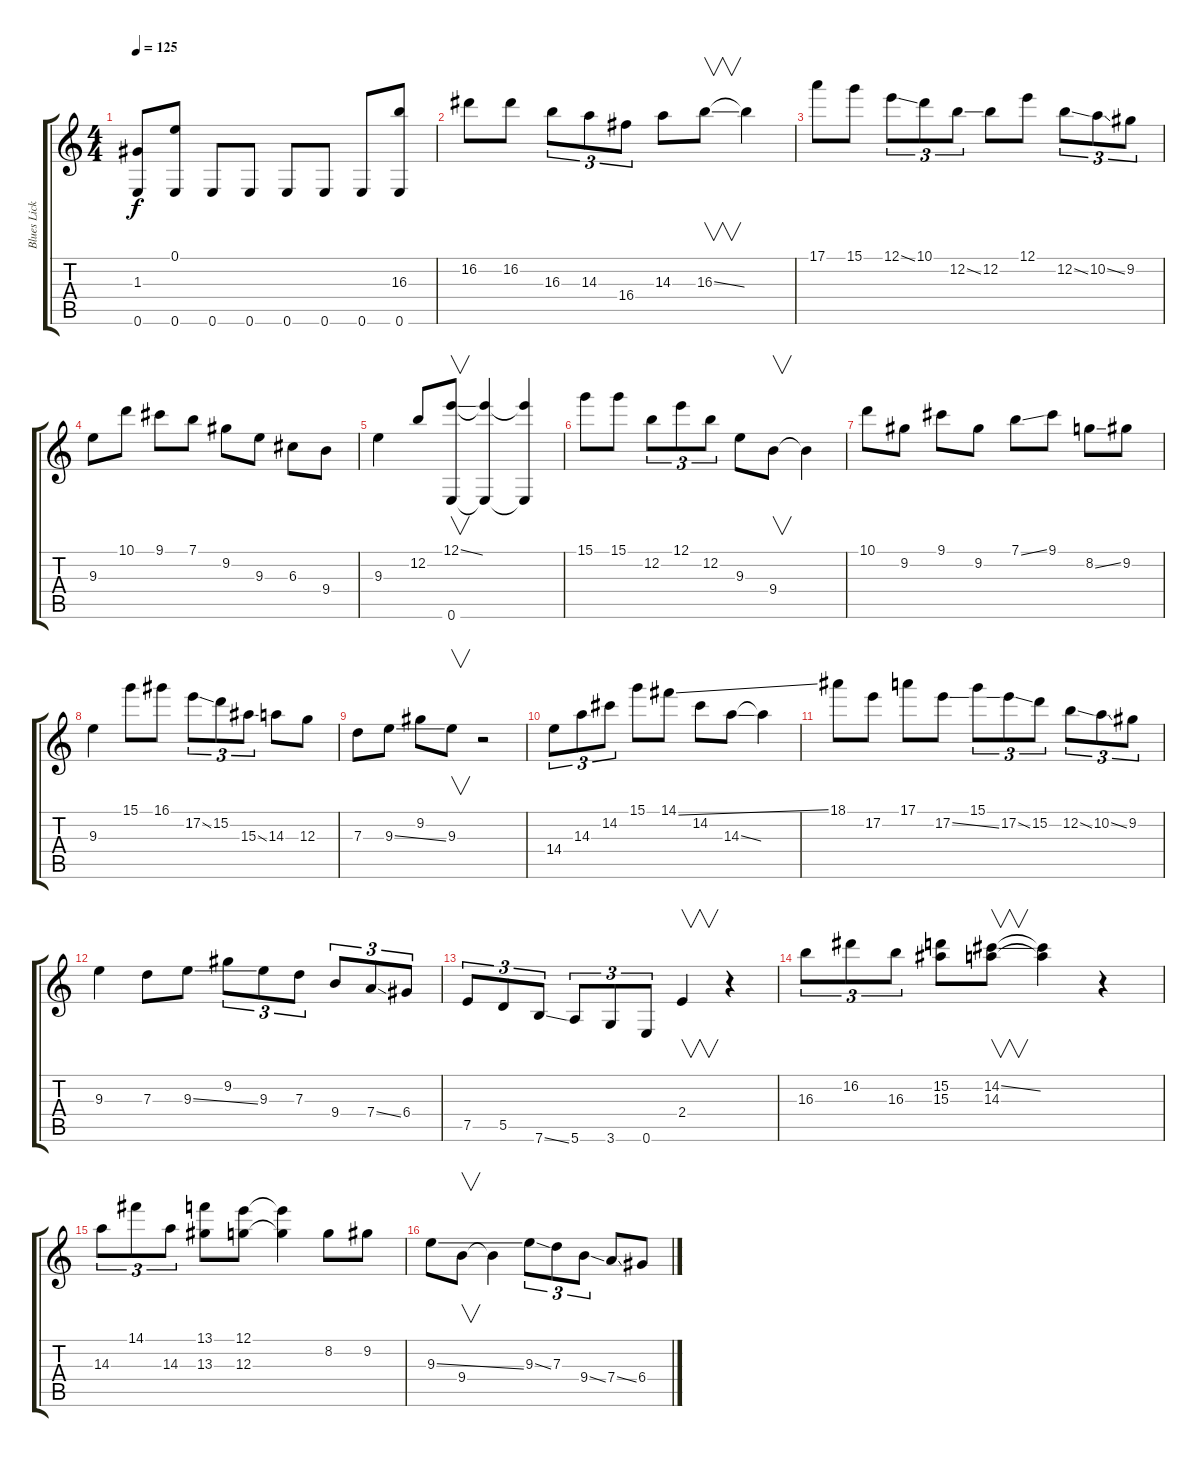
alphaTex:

\track ("Blues Licks" "Blues Lick") {instrument acousticguitarsteel}
\staff {score tabs}
\tuning (E4 B3 G3 D3 A2 E2) {hide}
\ts (4 4)
\tempo 125
\clef g2
\ks c
(1.3 0.6).8{dy f} (0.1 0.6).8 0.6.8 0.6.8 0.6.8 0.6.8 0.6.8 (16.3 0.6).8 |
16.2.8 16.2.8 16.3.8{tu (3 2)} 14.3.8{tu (3 2)} 16.4.8{tu (3 2)} 14.3.8 16.3{ss}.8{v} 16.3{t}.4 |
17.1.8 15.1.8 12.1{ss}.8{tu (3 2)} 10.1.8{tu (3 2)} 12.2{ss}.8{tu (3 2)} 12.2.8 12.1.8 12.2{ss}.8{tu (3 2)} 10.2{ss}.8{tu (3 2)} 9.2.8{tu (3 2)} |
9.3.8 10.1.8 9.1.8 7.1.8 9.2.8 9.3.8 6.3.8 9.4.8 |
9.3.4 12.2.8 (12.1{ss} 0.6).8{v} (12.1{t} 0.6{t}).4 (12.1{t} 0.6{t}).4 |
15.1.8 15.1.8 12.2.8{tu (3 2)} 12.1.8{tu (3 2)} 12.2.8{tu (3 2)} 9.3.8 9.4.8{v} 9.4{t}.4 |
10.1.8 9.2.8 9.1.8 9.2.8 7.1{ss}.8 9.1.8 8.2{ss}.8 9.2.8 |
9.3.4 15.1.8 16.1.8 17.2{ss}.8{tu (3 2)} 15.2.8{tu (3 2)} 15.3{ss}.8{tu (3 2)} 14.3.8 12.3.8 |
7.3.8 9.3{ss}.8 9.2.8 9.3.8{v} r.2 |
14.4.8{tu (3 2)} 14.3.8{tu (3 2)} 14.2.8{tu (3 2)} 15.1.8 14.1{ss}.8 14.2.8 14.3{ss}.8 14.3{t}.4 |
18.1.8 17.2.8 17.1.8 17.2{ss}.8 15.1.8{tu (3 2)} 17.2{ss}.8{tu (3 2)} 15.2.8{tu (3 2)} 12.2{ss}.8{tu (3 2)} 10.2{ss}.8{tu (3 2)} 9.2.8{tu (3 2)} |
9.3.4 7.3.8 9.3{ss}.8 9.2.8{tu (3 2)} 9.3.8{tu (3 2)} 7.3.8{tu (3 2)} 9.4.8{tu (3 2)} 7.4{ss}.8{tu (3 2)} 6.4.8{tu (3 2)} |
7.5.8{tu (3 2)} 5.5.8{tu (3 2)} 7.6{ss}.8{tu (3 2)} 5.6.8{tu (3 2)} 3.6.8{tu (3 2)} 0.6.8{tu (3 2)} 2.4.4{v} r.4 |
16.3.8{tu (3 2)} 16.2.8{tu (3 2)} 16.3.8{tu (3 2)} (15.2 15.3).8 (14.2{ss} 14.3).8{v} (14.2{t} 14.3{t}).4 r.4 |
14.3.8{tu (3 2)} 14.1.8{tu (3 2)} 14.3.8{tu (3 2)} (13.1 13.3).8 (12.1 12.3).8 (12.1{t} 12.3{t}).4 8.2.8 9.2.8 |
9.3{ss}.8 9.4.8{v} 9.4{t}.4 9.3{ss}.8{tu (3 2)} 7.3.8{tu (3 2)} 9.4{ss}.8{tu (3 2)} 7.4{ss}.8 6.4.8
